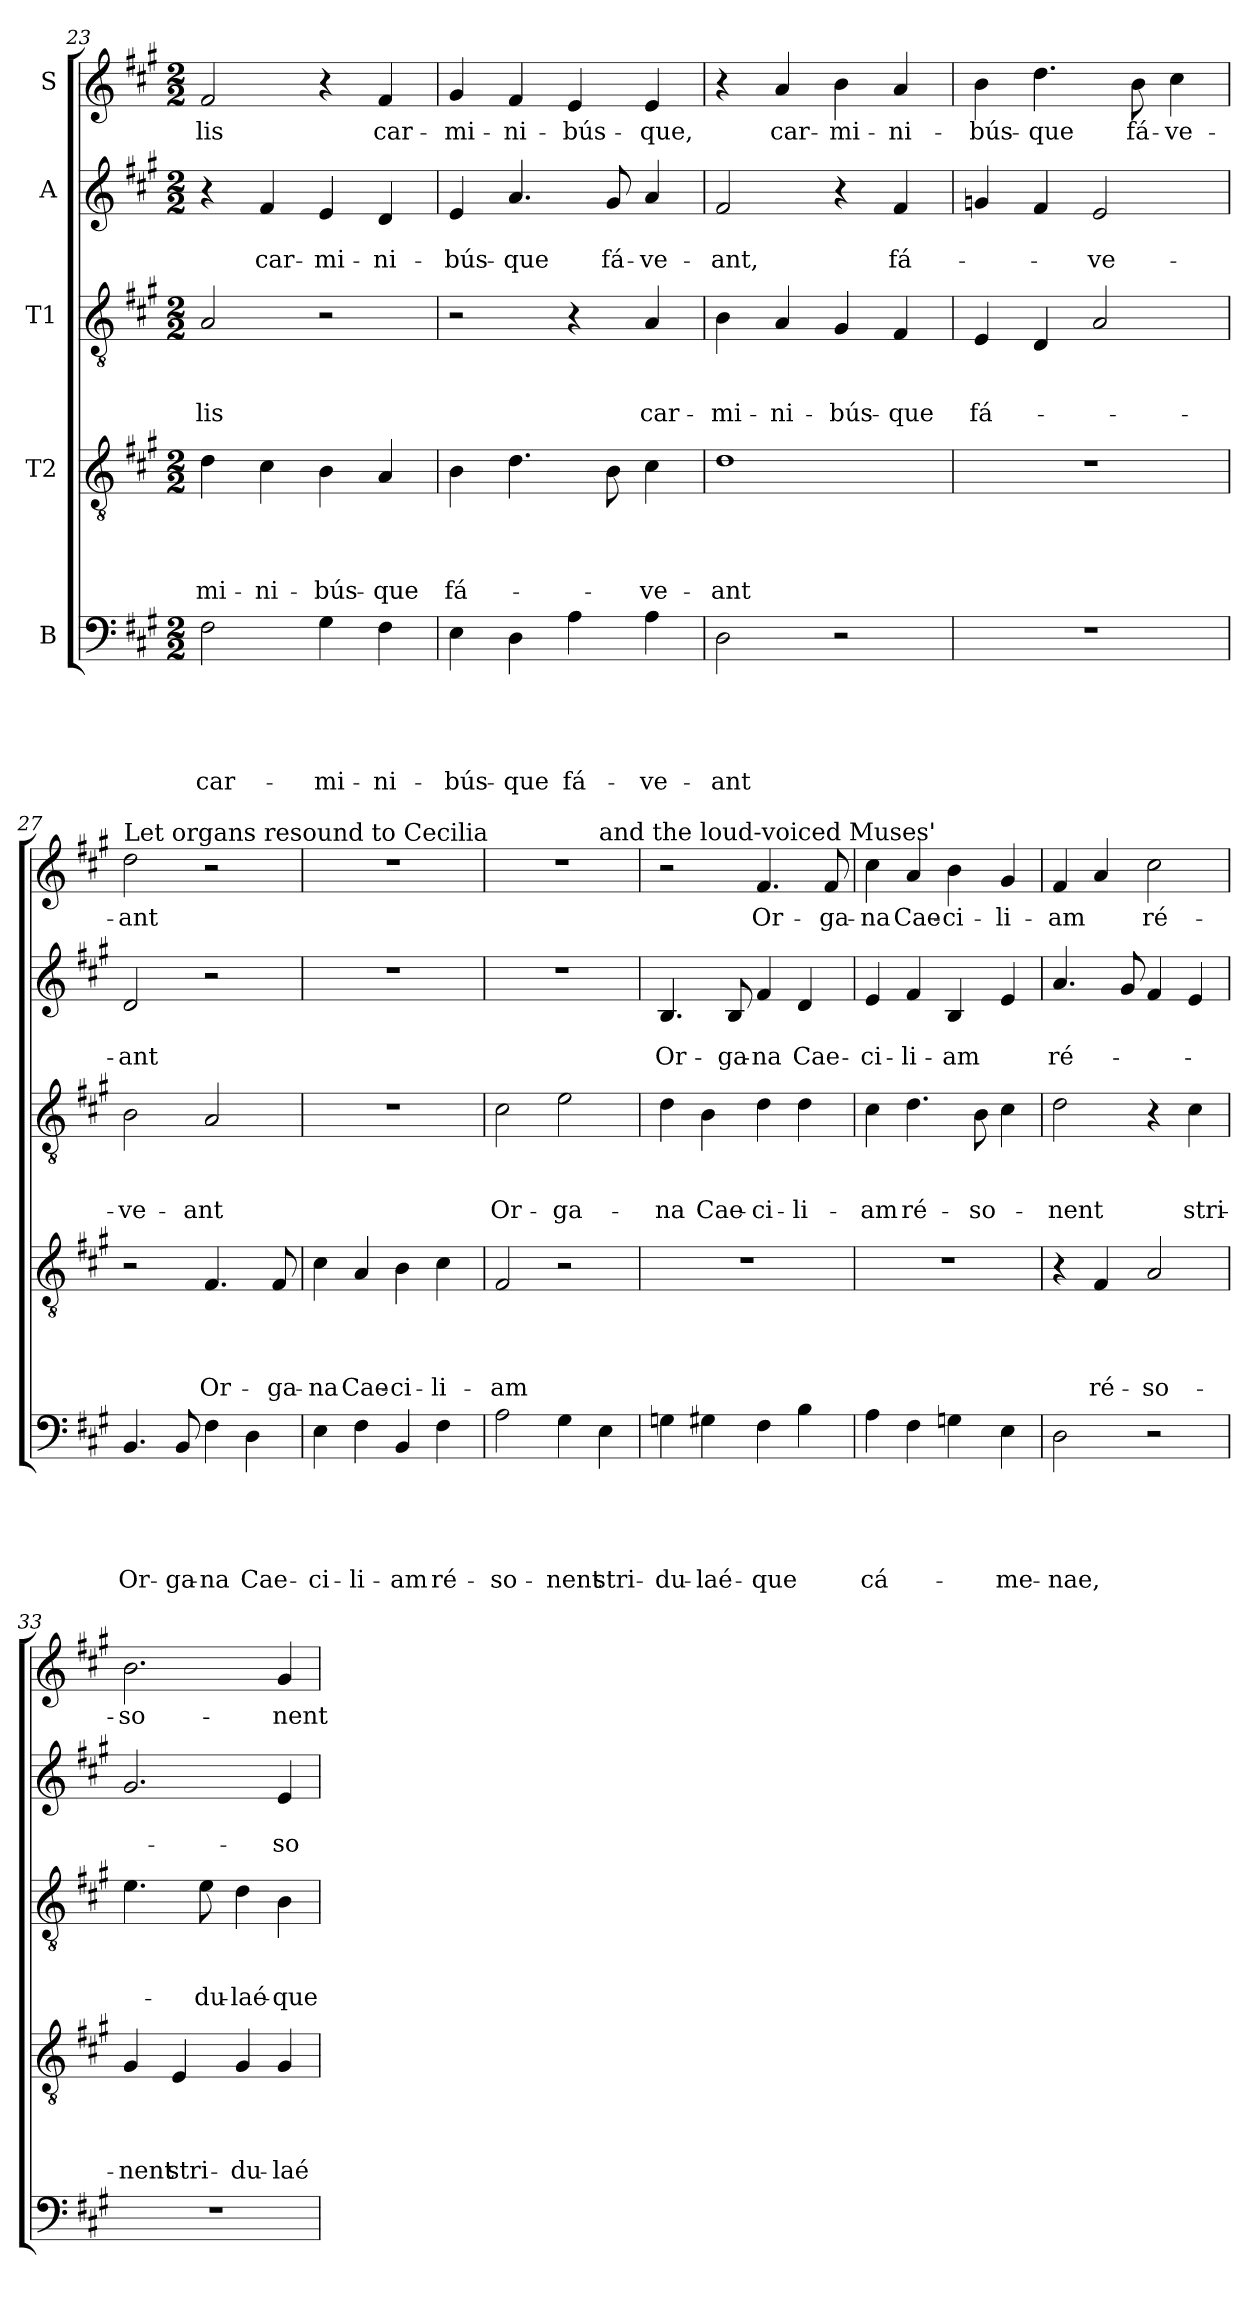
**kern	**text	**text	**text	**text	**text	**kern	**text	**text	**text	**text	**kern	**text	**text	**text	**kern	**text	**text	**kern	**text
*part5	*part5	*part5	*part5	*part5	*part5	*part4	*part4	*part4	*part4	*part4	*part3	*part3	*part3	*part3	*part2	*part2	*part2	*part1	*part1
*staff5	*staff5	*staff5	*staff5	*staff5	*staff5	*staff4	*staff4	*staff4	*staff4	*staff4	*staff3	*staff3	*staff3	*staff3	*staff2	*staff2	*staff2	*staff1	*staff1
*I"B	*	*	*	*	*	*I"T2	*	*	*	*	*I"T1	*	*	*	*I"A	*	*	*I"S	*
*clefF4	*	*	*	*	*	*clefGv2	*	*	*	*	*clefGv2	*	*	*	*clefG2	*	*	*clefG2	*
*k[f#c#g#]	*	*	*	*	*	*k[f#c#g#]	*	*	*	*	*k[f#c#g#]	*	*	*	*k[f#c#g#]	*	*	*k[f#c#g#]	*
*A:	*	*	*	*	*	*A:	*	*	*	*	*A:	*	*	*	*A:	*	*	*A:	*
*M2/2	*	*	*	*	*	*M2/2	*	*	*	*	*M2/2	*	*	*	*M2/2	*	*	*M2/2	*
=23	=23	=23	=23	=23	=23	=23	=23	=23	=23	=23	=23	=23	=23	=23	=23	=23	=23	=23	=23
!	!	!	!	!	!LO:LY:b	!	!	!	!	!LO:LY:b	!	!	!	!LO:LY:b	!	!	!	!	!LO:LY:b
2F#\	.	.	.	.	car-	4d\	.	.	.	-mi-	2A/	.	.	-lis	4r	.	.	2f#/	-lis
!	!	!	!	!	!	!	!	!	!	!LO:LY:b	!	!	!	!	!	!	!LO:LY:b	!	!
.	.	.	.	.	.	4c#\	.	.	.	-ni-	.	.	.	.	4f#/	.	car-	.	.
!	!	!	!	!	!LO:LY:b	!	!	!	!	!LO:LY:b	!	!	!	!	!	!	!LO:LY:b	!	!
4G#\	.	.	.	.	-mi-	4B\	.	.	.	-bús-	2r	.	.	.	4e/	.	-mi-	4r	.
!	!	!	!	!	!LO:LY:b	!	!	!	!	!LO:LY:b	!	!	!	!	!	!	!LO:LY:b	!	!LO:LY:b
4F#\	.	.	.	.	-ni-	4A/	.	.	.	-que	.	.	.	.	4d/	.	-ni-	4f#/	car-
=24	=24	=24	=24	=24	=24	=24	=24	=24	=24	=24	=24	=24	=24	=24	=24	=24	=24	=24	=24
!	!	!	!	!	!LO:LY:b	!	!	!	!	!LO:LY:b	!	!	!	!	!	!	!LO:LY:b	!	!LO:LY:b
4E\	.	.	.	.	-bús-	4B\	.	.	.	fá-	2r	.	.	.	4e/	.	-bús-	4g#/	-mi-
!	!	!	!	!	!LO:LY:b	!	!	!	!	!	!	!	!	!	!	!	!LO:LY:b	!	!LO:LY:b
4D\	.	.	.	.	-que	4.d\	.	.	.	.	.	.	.	.	4.a/	.	-que	4f#/	-ni-
!	!	!	!	!	!LO:LY:b	!	!	!	!	!	!	!	!	!	!	!	!	!	!LO:LY:b
4A\	.	.	.	.	fá-	.	.	.	.	.	4r	.	.	.	.	.	.	4e/	-bús-
!	!	!	!	!	!	!	!	!	!	!	!	!	!	!	!	!	!LO:LY:b	!	!
.	.	.	.	.	.	8B\	.	.	.	.	.	.	.	.	8g#/	.	fá-	.	.
!	!	!	!	!	!LO:LY:b	!	!	!	!	!LO:LY:b	!	!	!	!LO:LY:b	!	!	!LO:LY:b	!	!LO:LY:b
4A\	.	.	.	.	-ve-	4c#\	.	.	.	-ve-	4A/	.	.	car-	4a/	.	-ve-	4e/	-que,
=25	=25	=25	=25	=25	=25	=25	=25	=25	=25	=25	=25	=25	=25	=25	=25	=25	=25	=25	=25
!	!	!	!	!	!LO:LY:b	!	!	!	!	!LO:LY:b	!	!	!	!LO:LY:b	!	!	!LO:LY:b	!	!
2D\	.	.	.	.	-ant	1d	.	.	.	-ant	4B\	.	.	-mi-	2f#/	.	-ant,	4r	.
!	!	!	!	!	!	!	!	!	!	!	!	!	!	!LO:LY:b	!	!	!	!	!LO:LY:b
.	.	.	.	.	.	.	.	.	.	.	4A/	.	.	-ni-	.	.	.	4a/	car-
!	!	!	!	!	!	!	!	!	!	!	!	!	!	!LO:LY:b	!	!	!	!	!LO:LY:b
2r	.	.	.	.	.	.	.	.	.	.	4G#/	.	.	-bús-	4r	.	.	4b\	-mi-
!	!	!	!	!	!	!	!	!	!	!	!	!	!	!LO:LY:b	!	!	!LO:LY:b	!	!LO:LY:b
.	.	.	.	.	.	.	.	.	.	.	4F#/	.	.	-que	4f#/	.	fá-	4a/	-ni-
!!LO:PB:g=z
=26	=26	=26	=26	=26	=26	=26	=26	=26	=26	=26	=26	=26	=26	=26	=26	=26	=26	=26	=26
!	!	!	!	!	!	!	!	!	!	!	!	!	!	!LO:LY:b	!	!	!	!	!LO:LY:b
1r	.	.	.	.	.	1r	.	.	.	.	4E/	.	.	fá-	4gni/	.	.	4b\	-bús-
!	!	!	!	!	!	!	!	!	!	!	!	!	!	!	!	!	!	!	!LO:LY:b
.	.	.	.	.	.	.	.	.	.	.	4D/	.	.	.	4f#/	.	.	4.dd\	-que
!	!	!	!	!	!	!	!	!	!	!	!	!	!	!	!	!	!LO:LY:b	!	!
.	.	.	.	.	.	.	.	.	.	.	2A/	.	.	.	2e/	.	-ve-	.	.
!	!	!	!	!	!	!	!	!	!	!	!	!	!	!	!	!	!	!	!LO:LY:b
.	.	.	.	.	.	.	.	.	.	.	.	.	.	.	.	.	.	8b\	fá-
!	!	!	!	!	!	!	!	!	!	!	!	!	!	!	!	!	!	!	!LO:LY:b
.	.	.	.	.	.	.	.	.	.	.	.	.	.	.	.	.	.	4cc#\	-ve-
=27	=27	=27	=27	=27	=27	=27	=27	=27	=27	=27	=27	=27	=27	=27	=27	=27	=27	=27	=27
!	!	!	!	!	!	!	!	!	!	!	!	!	!	!	!	!	!	!LO:TX:a:t=Let organs resound to Cecilia	!
!	!	!	!	!	!LO:LY:b	!	!	!	!	!	!	!	!	!LO:LY:b	!	!	!LO:LY:b	!	!LO:LY:b
4.BB/	.	.	.	.	Or-	2r	.	.	.	.	2B\	.	.	-ve-	2d/	.	-ant	2dd\	-ant
!	!	!	!	!	!LO:LY:b	!	!	!	!	!	!	!	!	!	!	!	!	!	!
8BB/	.	.	.	.	-ga-	.	.	.	.	.	.	.	.	.	.	.	.	.	.
!	!	!	!	!	!LO:LY:b	!	!	!	!	!LO:LY:b	!	!	!	!LO:LY:b	!	!	!	!	!
4F#\	.	.	.	.	-na	4.F#/	.	.	.	Or-	2A/	.	.	-ant	2r	.	.	2r	.
!	!	!	!	!	!LO:LY:b	!	!	!	!	!	!	!	!	!	!	!	!	!	!
4D\	.	.	.	.	Cae-	.	.	.	.	.	.	.	.	.	.	.	.	.	.
!	!	!	!	!	!	!	!	!	!	!LO:LY:b	!	!	!	!	!	!	!	!	!
.	.	.	.	.	.	8F#/	.	.	.	-ga-	.	.	.	.	.	.	.	.	.
=28	=28	=28	=28	=28	=28	=28	=28	=28	=28	=28	=28	=28	=28	=28	=28	=28	=28	=28	=28
!	!	!	!	!	!LO:LY:b	!	!	!	!	!LO:LY:b	!	!	!	!	!	!	!	!	!
4E\	.	.	.	.	-ci-	4c#\	.	.	.	-na	1r	.	.	.	1r	.	.	1r	.
!	!	!	!	!	!LO:LY:b	!	!	!	!	!LO:LY:b	!	!	!	!	!	!	!	!	!
4F#\	.	.	.	.	-li-	4A/	.	.	.	Cae-	.	.	.	.	.	.	.	.	.
!	!	!	!	!	!LO:LY:b	!	!	!	!	!LO:LY:b	!	!	!	!	!	!	!	!	!
4BB/	.	.	.	.	-am	4B\	.	.	.	-ci-	.	.	.	.	.	.	.	.	.
!	!	!	!	!	!LO:LY:b	!	!	!	!	!LO:LY:b	!	!	!	!	!	!	!	!	!
4F#\	.	.	.	.	ré-	4c#\	.	.	.	-li-	.	.	.	.	.	.	.	.	.
=29	=29	=29	=29	=29	=29	=29	=29	=29	=29	=29	=29	=29	=29	=29	=29	=29	=29	=29	=29
!	!	!	!	!	!LO:LY:b	!	!	!	!	!LO:LY:b	!	!	!	!LO:LY:b	!	!	!	!	!
*	*	*	*	*	*	*	*	*	*	*	*	*	*	*	*	*	*	*^	*
2A\	.	.	.	.	-so-	2F#/	.	.	.	-am	2c#\	.	.	Or-	1r	.	.	1r	2.ryy	.
!	!	!	!	!	!LO:LY:b	!	!	!	!	!	!	!	!	!LO:LY:b	!	!	!	!	!	!
4G#\	.	.	.	.	-nent	2r	.	.	.	.	2e\	.	.	-ga-	.	.	.	.	.	.
!	!	!	!	!	!	!	!	!	!	!	!	!	!	!	!	!	!	!	!LO:TX:a:t=and the loud-voiced Muses'	!
!	!	!	!	!	!LO:LY:b	!	!	!	!	!	!	!	!	!	!	!	!	!	!	!
4E\	.	.	.	.	stri-	.	.	.	.	.	.	.	.	.	.	.	.	.	4ryy	.
=30	=30	=30	=30	=30	=30	=30	=30	=30	=30	=30	=30	=30	=30	=30	=30	=30	=30	=30	=30	=30
!	!	!	!	!	!LO:LY:b	!	!	!	!	!	!	!	!	!LO:LY:b	!	!	!LO:LY:b	!	!	!
*	*	*	*	*	*	*	*	*	*	*	*	*	*	*	*	*	*	*v	*v	*
4Gni\	.	.	.	.	-du-	1r	.	.	.	.	4d\	.	.	-na	4.B/	.	Or-	2r	.
!	!	!	!	!	!LO:LY:b	!	!	!	!	!	!	!	!	!LO:LY:b	!	!	!	!	!
4G#\	.	.	.	.	-laé-	.	.	.	.	.	4B\	.	.	Cae-	.	.	.	.	.
!	!	!	!	!	!	!	!	!	!	!	!	!	!	!	!	!	!LO:LY:b	!	!
.	.	.	.	.	.	.	.	.	.	.	.	.	.	.	8B/	.	-ga-	.	.
!	!	!	!	!	!LO:LY:b	!	!	!	!	!	!	!	!	!LO:LY:b	!	!	!LO:LY:b	!	!LO:LY:b
4F#\	.	.	.	.	-que	.	.	.	.	.	4d\	.	.	-ci-	4f#/	.	-na	4.f#/	Or-
!	!	!	!	!	!	!	!	!	!	!	!	!	!	!LO:LY:b	!	!	!LO:LY:b	!	!
4B\	.	.	.	.	.	.	.	.	.	.	4d\	.	.	-li-	4d/	.	Cae-	.	.
!	!	!	!	!	!	!	!	!	!	!	!	!	!	!	!	!	!	!	!LO:LY:b
.	.	.	.	.	.	.	.	.	.	.	.	.	.	.	.	.	.	8f#/	-ga-
!!LO:LB:g=z
=31	=31	=31	=31	=31	=31	=31	=31	=31	=31	=31	=31	=31	=31	=31	=31	=31	=31	=31	=31
!	!	!	!	!	!LO:LY:b	!	!	!	!	!	!	!	!	!LO:LY:b	!	!	!LO:LY:b	!	!LO:LY:b
4A\	.	.	.	.	cá-	1r	.	.	.	.	4c#\	.	.	-am	4e/	.	-ci-	4cc#\	-na
!	!	!	!	!	!	!	!	!	!	!	!	!	!	!LO:LY:b	!	!	!LO:LY:b	!	!LO:LY:b
4F#\	.	.	.	.	.	.	.	.	.	.	4.d\	.	.	ré-	4f#/	.	-li-	4a/	Cae-
!	!	!	!	!	!	!	!	!	!	!	!	!	!	!	!	!	!LO:LY:b	!	!LO:LY:b
4Gni\	.	.	.	.	.	.	.	.	.	.	.	.	.	.	4B/	.	-am	4b\	-ci-
!	!	!	!	!	!	!	!	!	!	!	!	!	!	!LO:LY:b	!	!	!	!	!
.	.	.	.	.	.	.	.	.	.	.	8B\	.	.	-so-	.	.	.	.	.
!	!	!	!	!	!LO:LY:b	!	!	!	!	!	!	!	!	!	!	!	!	!	!LO:LY:b
4E\	.	.	.	.	-me-	.	.	.	.	.	4c#\	.	.	.	4e/	.	.	4g#/	-li-
=32	=32	=32	=32	=32	=32	=32	=32	=32	=32	=32	=32	=32	=32	=32	=32	=32	=32	=32	=32
!	!	!	!	!	!LO:LY:b	!	!	!	!	!	!	!	!	!LO:LY:b	!	!	!LO:LY:b	!	!LO:LY:b
2D\	.	.	.	.	-nae,	4r	.	.	.	.	2d\	.	.	-nent	4.a/	.	ré-	4f#/	-am
!	!	!	!	!	!	!	!	!	!	!LO:LY:b	!	!	!	!	!	!	!	!	!
.	.	.	.	.	.	4F#/	.	.	.	ré-	.	.	.	.	.	.	.	4a/	.
.	.	.	.	.	.	.	.	.	.	.	.	.	.	.	8g#/	.	.	.	.
!	!	!	!	!	!	!	!	!	!	!LO:LY:b	!	!	!	!	!	!	!	!	!LO:LY:b
2r	.	.	.	.	.	2A/	.	.	.	-so-	4r	.	.	.	4f#/	.	.	2cc#\	ré-
!	!	!	!	!	!	!	!	!	!	!	!	!	!	!LO:LY:b	!	!	!	!	!
.	.	.	.	.	.	.	.	.	.	.	4c#\	.	.	stri-	4e/	.	.	.	.
=33	=33	=33	=33	=33	=33	=33	=33	=33	=33	=33	=33	=33	=33	=33	=33	=33	=33	=33	=33
!	!	!	!	!	!	!	!	!	!	!LO:LY:b	!	!	!	!	!	!	!	!	!LO:LY:b
1r	.	.	.	.	.	4G#/	.	.	.	-nent	4.e\	.	.	.	2.g#/	.	.	2.b\	-so-
!	!	!	!	!	!	!	!	!	!	!LO:LY:b	!	!	!	!	!	!	!	!	!
.	.	.	.	.	.	4E/	.	.	.	stri-	.	.	.	.	.	.	.	.	.
!	!	!	!	!	!	!	!	!	!	!	!	!	!	!LO:LY:b	!	!	!	!	!
.	.	.	.	.	.	.	.	.	.	.	8e\	.	.	-du-	.	.	.	.	.
!	!	!	!	!	!	!	!	!	!	!LO:LY:b	!	!	!	!LO:LY:b	!	!	!	!	!
.	.	.	.	.	.	4G#/	.	.	.	-du-	4d\	.	.	-laé-	.	.	.	.	.
!	!	!	!	!	!	!	!	!	!	!LO:LY:b	!	!	!	!LO:LY:b	!	!	!LO:LY:b	!	!LO:LY:b
.	.	.	.	.	.	4G#/	.	.	.	-laé-	4B\	.	.	-que	4e/	.	-so-	4g#/	-nent
=	=	=	=	=	=	=	=	=	=	=	=	=	=	=	=	=	=	=	=
*-	*-	*-	*-	*-	*-	*-	*-	*-	*-	*-	*-	*-	*-	*-	*-	*-	*-	*-	*-
